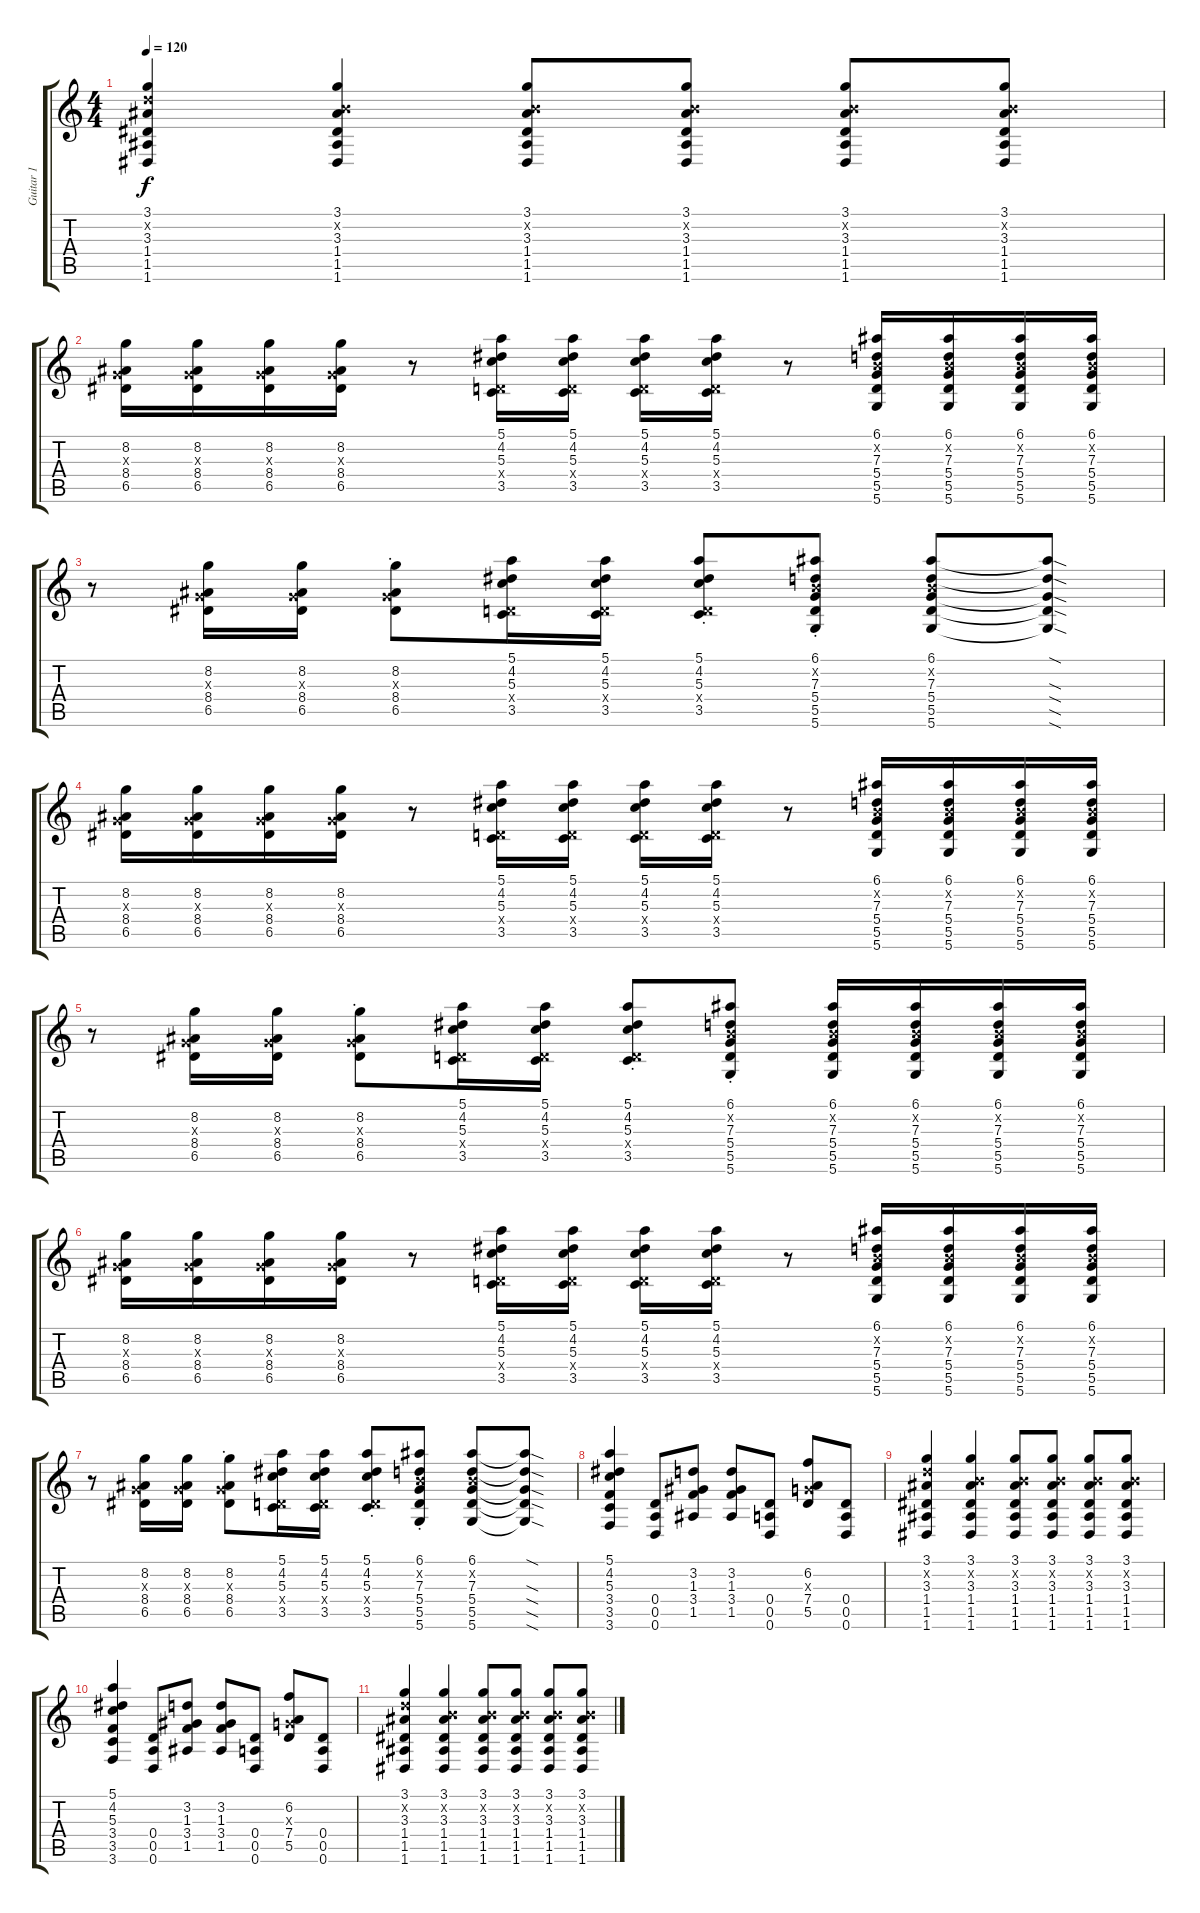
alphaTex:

\track ("Guitar 1" "Guitar 1") {instrument overdrivenguitar}
\staff {score tabs}
\tuning (E4 B3 G3 D3 A2 D2) {hide}
\ts (4 4)
\tempo 120
\clef g2
\ks c
(3.1 3.2{x} 3.3 1.4 1.5 1.6).4{dy f} (3.1 0.2{x} 3.3 1.4 1.5 1.6).4 (3.1 0.2{x} 3.3 1.4 1.5 1.6).8 (3.1 0.2{x} 3.3 1.4 1.5 1.6).8 (3.1 0.2{x} 3.3 1.4 1.5 1.6).8 (3.1 0.2{x} 3.3 1.4 1.5 1.6).8 |
(8.2 0.3{x} 8.4 6.5).16 (8.2 0.3{x} 8.4 6.5).16 (8.2 0.3{x} 8.4 6.5).16 (8.2 0.3{x} 8.4 6.5).16 r.8 (5.1 4.2 5.3 0.4{x} 3.5).16 (5.1 4.2 5.3 0.4{x} 3.5).16 (5.1 4.2 5.3 0.4{x} 3.5).16 (5.1 4.2 5.3 0.4{x} 3.5).16 r.8 (6.1 0.2{x} 7.3 5.4 5.5 5.6).16 (6.1 0.2{x} 7.3 5.4 5.5 5.6).16 (6.1 0.2{x} 7.3 5.4 5.5 5.6).16 (6.1 0.2{x} 7.3 5.4 5.5 5.6).16 |
r.8 (8.2 0.3{x} 8.4 6.5).16 (8.2 0.3{x} 8.4 6.5).16 (8.2{st} 0.3{x} 8.4{st} 6.5{st}).8 (5.1 4.2 5.3 0.4{x} 3.5).16 (5.1 4.2 5.3 0.4{x} 3.5).16 (5.1{st} 4.2{st} 5.3{st} 0.4{x} 3.5{st}).8 (6.1{st} 0.2{x} 7.3{st} 5.4{st} 5.5{st} 5.6{st}).8 (6.1 0.2{x} 7.3 5.4 5.5 5.6).8 (6.1{sod t} 7.3{sod t} 5.4{sod t} 5.5{sod t} 5.6{sod t}).8 |
(8.2 0.3{x} 8.4 6.5).16 (8.2 0.3{x} 8.4 6.5).16 (8.2 0.3{x} 8.4 6.5).16 (8.2 0.3{x} 8.4 6.5).16 r.8 (5.1 4.2 5.3 0.4{x} 3.5).16 (5.1 4.2 5.3 0.4{x} 3.5).16 (5.1 4.2 5.3 0.4{x} 3.5).16 (5.1 4.2 5.3 0.4{x} 3.5).16 r.8 (6.1 0.2{x} 7.3 5.4 5.5 5.6).16 (6.1 0.2{x} 7.3 5.4 5.5 5.6).16 (6.1 0.2{x} 7.3 5.4 5.5 5.6).16 (6.1 0.2{x} 7.3 5.4 5.5 5.6).16 |
r.8 (8.2 0.3{x} 8.4 6.5).16 (8.2 0.3{x} 8.4 6.5).16 (8.2{st} 0.3{x} 8.4{st} 6.5{st}).8 (5.1 4.2 5.3 0.4{x} 3.5).16 (5.1 4.2 5.3 0.4{x} 3.5).16 (5.1{st} 4.2{st} 5.3{st} 0.4{x} 3.5{st}).8 (6.1{st} 0.2{x} 7.3{st} 5.4{st} 5.5{st} 5.6{st}).8 (6.1 0.2{x} 7.3 5.4 5.5 5.6).16 (6.1 0.2{x} 7.3 5.4 5.5 5.6).16 (6.1 0.2{x} 7.3 5.4 5.5 5.6).16 (6.1 0.2{x} 7.3 5.4 5.5 5.6).16 |
(8.2 0.3{x} 8.4 6.5).16 (8.2 0.3{x} 8.4 6.5).16 (8.2 0.3{x} 8.4 6.5).16 (8.2 0.3{x} 8.4 6.5).16 r.8 (5.1 4.2 5.3 0.4{x} 3.5).16 (5.1 4.2 5.3 0.4{x} 3.5).16 (5.1 4.2 5.3 0.4{x} 3.5).16 (5.1 4.2 5.3 0.4{x} 3.5).16 r.8 (6.1 0.2{x} 7.3 5.4 5.5 5.6).16 (6.1 0.2{x} 7.3 5.4 5.5 5.6).16 (6.1 0.2{x} 7.3 5.4 5.5 5.6).16 (6.1 0.2{x} 7.3 5.4 5.5 5.6).16 |
r.8 (8.2 0.3{x} 8.4 6.5).16 (8.2 0.3{x} 8.4 6.5).16 (8.2{st} 0.3{x} 8.4{st} 6.5{st}).8 (5.1 4.2 5.3 0.4{x} 3.5).16 (5.1 4.2 5.3 0.4{x} 3.5).16 (5.1{st} 4.2{st} 5.3{st} 0.4{x} 3.5{st}).8 (6.1{st} 0.2{x} 7.3{st} 5.4{st} 5.5{st} 5.6{st}).8 (6.1 0.2{x} 7.3 5.4 5.5 5.6).8 (6.1{sod t} 7.3{sod t} 5.4{sod t} 5.5{sod t} 5.6{sod t}).8 |
(5.1 4.2 5.3 3.4 3.5 3.6).4 (0.4 0.5 0.6).8 (3.2 1.3 3.4 1.5).8 (3.2 1.3 3.4 1.5).8 (0.4 0.5 0.6).8 (6.2 0.3{x} 7.4 5.5).8 (0.4 0.5 0.6).8 |
(3.1 3.2{x} 3.3 1.4 1.5 1.6).4 (3.1 0.2{x} 3.3 1.4 1.5 1.6).4 (3.1 0.2{x} 3.3 1.4 1.5 1.6).8 (3.1 0.2{x} 3.3 1.4 1.5 1.6).8 (3.1 0.2{x} 3.3 1.4 1.5 1.6).8 (3.1 0.2{x} 3.3 1.4 1.5 1.6).8 |
(5.1 4.2 5.3 3.4 3.5 3.6).4 (0.4 0.5 0.6).8 (3.2 1.3 3.4 1.5).8 (3.2 1.3 3.4 1.5).8 (0.4 0.5 0.6).8 (6.2 0.3{x} 7.4 5.5).8 (0.4 0.5 0.6).8 |
(3.1 3.2{x} 3.3 1.4 1.5 1.6).4 (3.1 0.2{x} 3.3 1.4 1.5 1.6).4 (3.1 0.2{x} 3.3 1.4 1.5 1.6).8 (3.1 0.2{x} 3.3 1.4 1.5 1.6).8 (3.1 0.2{x} 3.3 1.4 1.5 1.6).8 (3.1 0.2{x} 3.3 1.4 1.5 1.6).8
